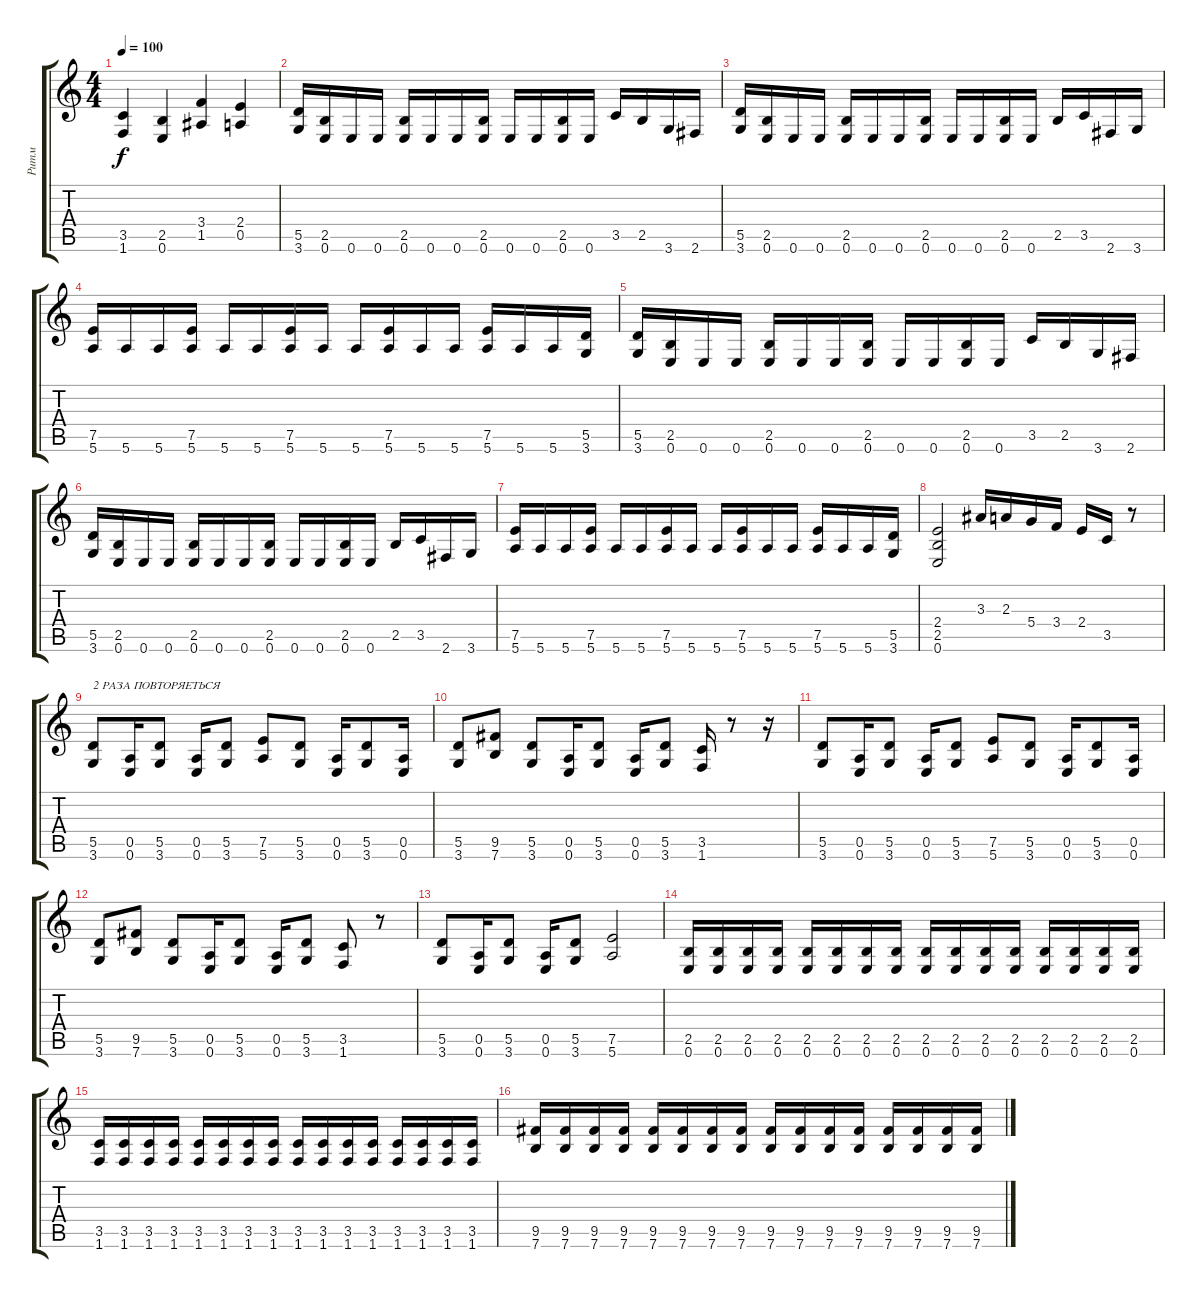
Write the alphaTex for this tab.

\track ("Ритм" "Ритм") {instrument distortionguitar}
\staff {score tabs}
\tuning (E4 B3 G3 D3 A2 E2) {hide}
\ts (4 4)
\tempo 100
\clef g2
\ks c
(3.5 1.6).4{dy f} (2.5 0.6).4 (3.4 1.5).4 (2.4 0.5).4 |
(5.5 3.6).16 (2.5 0.6).16 0.6.16 0.6.16 (2.5 0.6).16 0.6.16 0.6.16 (2.5 0.6).16 0.6.16 0.6.16 (2.5 0.6).16 0.6.16 3.5.16 2.5.16 3.6.16 2.6.16 |
(5.5 3.6).16 (2.5 0.6).16 0.6.16 0.6.16 (2.5 0.6).16 0.6.16 0.6.16 (2.5 0.6).16 0.6.16 0.6.16 (2.5 0.6).16 0.6.16 2.5.16 3.5.16 2.6.16 3.6.16 |
(7.5 5.6).16 5.6.16 5.6.16 (7.5 5.6).16 5.6.16 5.6.16 (7.5 5.6).16 5.6.16 5.6.16 (7.5 5.6).16 5.6.16 5.6.16 (7.5 5.6).16 5.6.16 5.6.16 (5.5 3.6).16 |
(5.5 3.6).16 (2.5 0.6).16 0.6.16 0.6.16 (2.5 0.6).16 0.6.16 0.6.16 (2.5 0.6).16 0.6.16 0.6.16 (2.5 0.6).16 0.6.16 3.5.16 2.5.16 3.6.16 2.6.16 |
(5.5 3.6).16 (2.5 0.6).16 0.6.16 0.6.16 (2.5 0.6).16 0.6.16 0.6.16 (2.5 0.6).16 0.6.16 0.6.16 (2.5 0.6).16 0.6.16 2.5.16 3.5.16 2.6.16 3.6.16 |
(7.5 5.6).16 5.6.16 5.6.16 (7.5 5.6).16 5.6.16 5.6.16 (7.5 5.6).16 5.6.16 5.6.16 (7.5 5.6).16 5.6.16 5.6.16 (7.5 5.6).16 5.6.16 5.6.16 (5.5 3.6).16 |
(2.4 2.5 0.6).2 3.3.16 2.3.16 5.4.16 3.4.16 2.4.16 3.5.16 r.8 |
(5.5 3.6).8{txt "2 РАЗА ПОВТОРЯЕТЬСЯ"} (0.5 0.6).16 (5.5 3.6).8 (0.5 0.6).16 (5.5 3.6).8 (7.5 5.6).8 (5.5 3.6).8 (0.5 0.6).16 (5.5 3.6).8 (0.5 0.6).16 |
(5.5 3.6).8 (9.5 7.6).8 (5.5 3.6).8 (0.5 0.6).16 (5.5 3.6).8 (0.5 0.6).16 (5.5 3.6).8 (3.5 1.6).16 r.8 r.16 |
(5.5 3.6).8 (0.5 0.6).16 (5.5 3.6).8 (0.5 0.6).16 (5.5 3.6).8 (7.5 5.6).8 (5.5 3.6).8 (0.5 0.6).16 (5.5 3.6).8 (0.5 0.6).16 |
(5.5 3.6).8 (9.5 7.6).8 (5.5 3.6).8 (0.5 0.6).16 (5.5 3.6).8 (0.5 0.6).16 (5.5 3.6).8 (3.5 1.6).8 r.8 |
(5.5 3.6).8 (0.5 0.6).16 (5.5 3.6).8 (0.5 0.6).16 (5.5 3.6).8 (7.5 5.6).2 |
(2.5 0.6).16 (2.5 0.6).16 (2.5 0.6).16 (2.5 0.6).16 (2.5 0.6).16 (2.5 0.6).16 (2.5 0.6).16 (2.5 0.6).16 (2.5 0.6).16 (2.5 0.6).16 (2.5 0.6).16 (2.5 0.6).16 (2.5 0.6).16 (2.5 0.6).16 (2.5 0.6).16 (2.5 0.6).16 |
(3.5 1.6).16 (3.5 1.6).16 (3.5 1.6).16 (3.5 1.6).16 (3.5 1.6).16 (3.5 1.6).16 (3.5 1.6).16 (3.5 1.6).16 (3.5 1.6).16 (3.5 1.6).16 (3.5 1.6).16 (3.5 1.6).16 (3.5 1.6).16 (3.5 1.6).16 (3.5 1.6).16 (3.5 1.6).16 |
(9.5 7.6).16 (9.5 7.6).16 (9.5 7.6).16 (9.5 7.6).16 (9.5 7.6).16 (9.5 7.6).16 (9.5 7.6).16 (9.5 7.6).16 (9.5 7.6).16 (9.5 7.6).16 (9.5 7.6).16 (9.5 7.6).16 (9.5 7.6).16 (9.5 7.6).16 (9.5 7.6).16 (9.5 7.6).16
